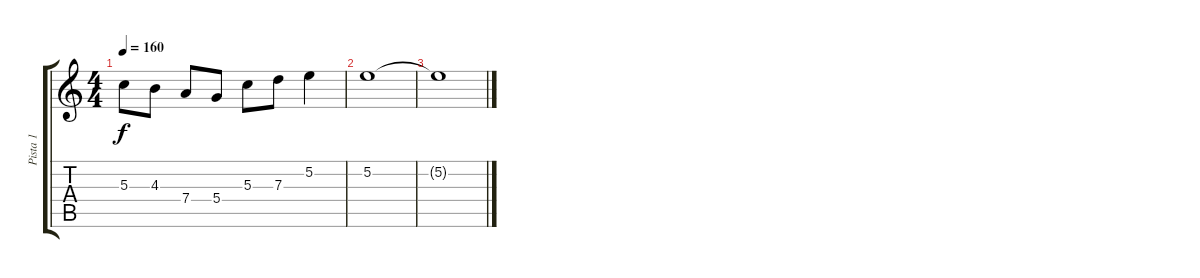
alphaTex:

\track ("Pista 1" "Pista 1") {instrument distortionguitar}
\staff {score tabs}
\tuning (E4 B3 G3 D3 A2 E2) {hide}
\ts (4 4)
\tempo 160
\clef g2
\ks c
5.3.8{dy f} 4.3.8 7.4.8 5.4.8 5.3.8 7.3.8 5.2.4 |
5.2.1{volume 5} |
5.2{t}.1
